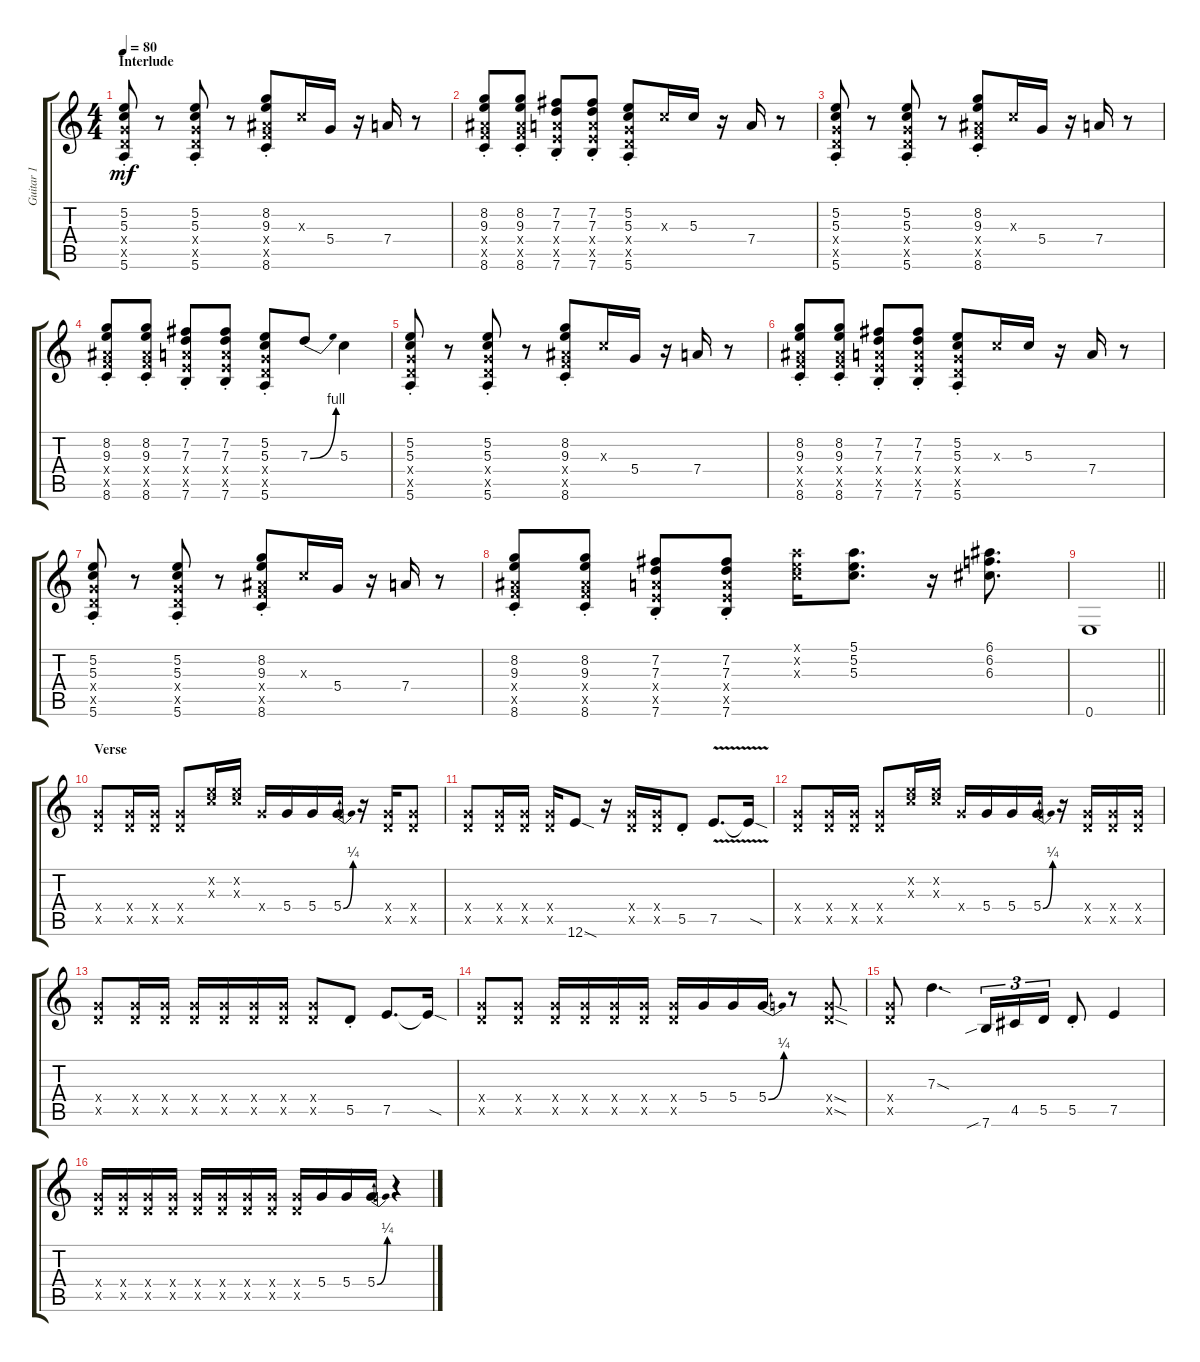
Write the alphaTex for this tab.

\track ("Guitar 1" "Guitar 1") {instrument electricguitarclean}
\staff {score tabs}
\tuning (E4 B3 G3 D3 A2 E2) {hide}
\ts (4 4)
\section ("" "Interlude")
\tempo 80
\clef g2
\ks c
(5.2{st} 5.3{st} 5.4{x} 5.5{x} 5.6{st}).8{dy mf} r.8 (5.2{st} 5.3{st} 5.4{x} 5.5{x} 5.6{st}).8 r.8 (8.2{st} 9.3{st} 8.4{x} 8.5{x} 8.6{st}).8 5.3{x}.16 5.4.16 r.16 7.4.16 r.8 |
(8.2{st} 9.3{st} 8.4{x} 8.5{x} 8.6{st}).8 (8.2{st} 9.3{st} 8.4{x} 8.5{x} 8.6{st}).8 (7.2{st} 7.3{st} 7.4{x} 7.5{x} 7.6{st}).8 (7.2{st} 7.3{st} 7.4{x} 7.5{x} 7.6{st}).8 (5.2{st} 5.3{st} 5.4{x} 5.5{x} 5.6{st}).8 5.3{x}.16 5.3.16 r.16 7.4.16 r.8 |
(5.2{st} 5.3{st} 5.4{x} 5.5{x} 5.6{st}).8 r.8 (5.2{st} 5.3{st} 5.4{x} 5.5{x} 5.6{st}).8 r.8 (8.2{st} 9.3{st} 8.4{x} 8.5{x} 8.6{st}).8 5.3{x}.16 5.4.16 r.16 7.4.16 r.8 |
(8.2{st} 9.3{st} 8.4{x} 8.5{x} 8.6{st}).8 (8.2{st} 9.3{st} 8.4{x} 8.5{x} 8.6{st}).8 (7.2{st} 7.3{st} 7.4{x} 7.5{x} 7.6{st}).8 (7.2{st} 7.3{st} 7.4{x} 7.5{x} 7.6{st}).8 (5.2{st} 5.3{st} 5.4{x} 5.5{x} 5.6{st}).8 7.3{be (bend 0 0 60 4)}.8 5.3.4 |
(5.2{st} 5.3{st} 5.4{x} 5.5{x} 5.6{st}).8 r.8 (5.2{st} 5.3{st} 5.4{x} 5.5{x} 5.6{st}).8 r.8 (8.2{st} 9.3{st} 8.4{x} 8.5{x} 8.6{st}).8 5.3{x}.16 5.4.16 r.16 7.4.16 r.8 |
(8.2{st} 9.3{st} 8.4{x} 8.5{x} 8.6{st}).8 (8.2{st} 9.3{st} 8.4{x} 8.5{x} 8.6{st}).8 (7.2{st} 7.3{st} 7.4{x} 7.5{x} 7.6{st}).8 (7.2{st} 7.3{st} 7.4{x} 7.5{x} 7.6{st}).8 (5.2{st} 5.3{st} 5.4{x} 5.5{x} 5.6{st}).8 5.3{x}.16 5.3.16 r.16 7.4.16 r.8 |
(5.2{st} 5.3{st} 5.4{x} 5.5{x} 5.6{st}).8 r.8 (5.2{st} 5.3{st} 5.4{x} 5.5{x} 5.6{st}).8 r.8 (8.2{st} 9.3{st} 8.4{x} 8.5{x} 8.6{st}).8 5.3{x}.16 5.4.16 r.16 7.4.16 r.8 |
(8.2{st} 9.3{st} 8.4{x} 8.5{x} 8.6{st}).8 (8.2{st} 9.3{st} 8.4{x} 8.5{x} 8.6{st}).8 (7.2{st} 7.3{st} 7.4{x} 7.5{x} 7.6{st}).8 (7.2{st} 7.3{st} 7.4{x} 7.5{x} 7.6{st}).8 (5.1{x} 5.2{x} 5.3{x}).16 (5.1 5.2 5.3).8{d} r.16 (6.1 6.2 6.3).8{d} |
\barLineRight lightlight
0.6.1 |
\section ("" "Verse")
(5.4{x} 5.5{x}).8 (5.4{x} 5.5{x}).16 (5.4{x} 5.5{x}).16 (5.4{x} 5.5{x}).8 (5.2{x} 5.3{x}).16 (5.2{x} 5.3{x}).16 5.4{x}.16 5.4.16 5.4.16 5.4{be (bend 0 0 60 1)}.16 r.16 (5.4{x} 5.5{x}).16 (5.4{x} 5.5{x}).8 |
(5.4{x} 5.5{x}).8 (5.4{x} 5.5{x}).16 (5.4{x} 5.5{x}).16 (5.4{x} 5.5{x}).16 12.6{sod}.8 r.16 (5.4{x} 5.5{x}).16 (5.4{x} 5.5{x}).16 5.5{st}.8 7.5{v}.8{d} 7.5{sod t}.16 |
(5.4{x} 5.5{x}).8 (5.4{x} 5.5{x}).16 (5.4{x} 5.5{x}).16 (5.4{x} 5.5{x}).8 (5.2{x} 5.3{x}).16 (5.2{x} 5.3{x}).16 5.4{x}.16 5.4.16 5.4.16 5.4{be (bend 0 0 60 1)}.16 r.16 (5.4{x} 5.5{x}).16 (5.4{x} 5.5{x}).16 (5.4{x} 5.5{x}).16 |
(5.4{x} 5.5{x}).8 (5.4{x} 5.5{x}).16 (5.4{x} 5.5{x}).16 (5.4{x} 5.5{x}).16 (5.4{x} 5.5{x}).16 (5.4{x} 5.5{x}).16 (5.4{x} 5.5{x}).16 (5.4{x} 5.5{x}).8 5.5{st}.8 7.5.8{d} 7.5{sod t}.16 |
(5.4{x} 5.5{x}).8 (5.4{x} 5.5{x}).8 (5.4{x} 5.5{x}).16 (5.4{x} 5.5{x}).16 (5.4{x} 5.5{x}).16 (5.4{x} 5.5{x}).16 (5.4{x} 5.5{x}).16 5.4.16 5.4.16 5.4{be (bend 0 0 60 1)}.16 r.8 (5.4{sod x} 5.5{sod x}).8 |
(5.4{x} 5.5{x}).8 7.3{sod}.4{d} 7.6{sib}.16{tu (3 2)} 4.5.16{tu (3 2)} 5.5.16{tu (3 2)} 5.5{st}.8 7.5.4 |
(5.4{x} 5.5{x}).16 (5.4{x} 5.5{x}).16 (5.4{x} 5.5{x}).16 (5.4{x} 5.5{x}).16 (5.4{x} 5.5{x}).16 (5.4{x} 5.5{x}).16 (5.4{x} 5.5{x}).16 (5.4{x} 5.5{x}).16 (5.4{x} 5.5{x}).16 5.4.16 5.4.16 5.4{be (bend 0 0 60 1)}.16 r.4
